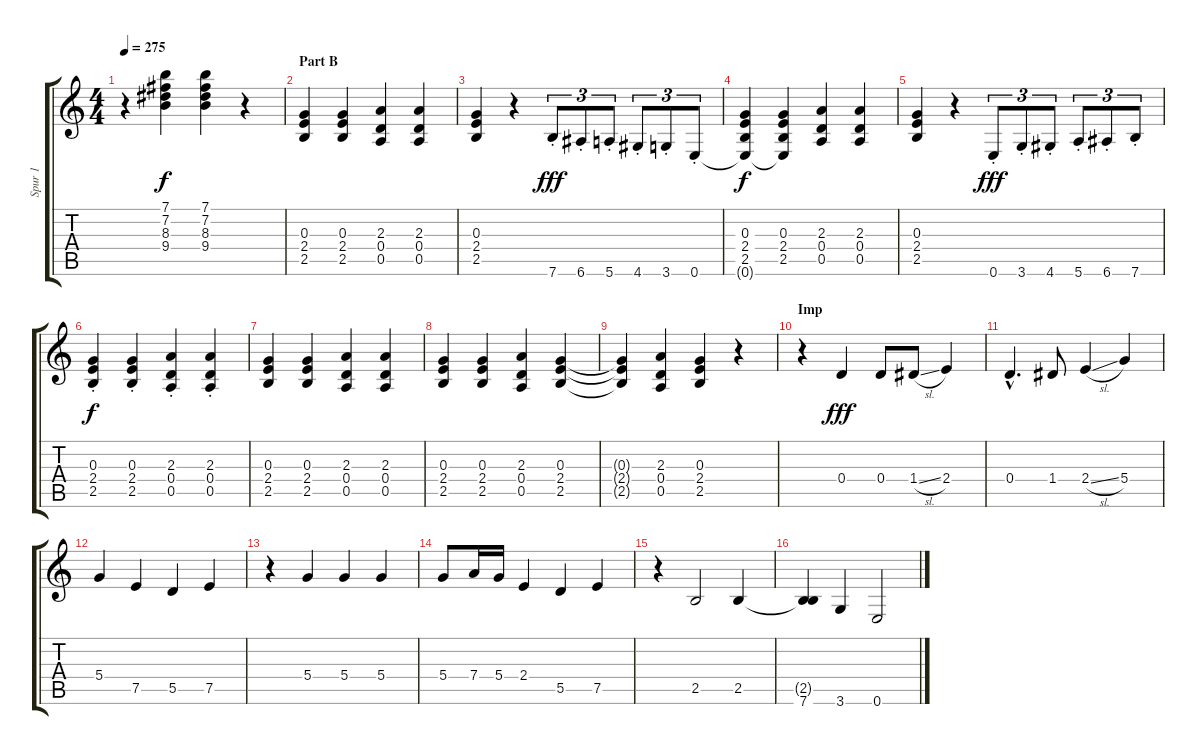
\track ("Spur 1" "Spur 1") {instrument electricguitarclean}
\staff {score tabs}
\tuning (E4 B3 G3 D3 A2 E2) {hide}
\ts (4 4)
\tempo 275
\clef g2
\ks c
r.4{dy f} (7.1 7.2 8.3 9.4).4 (7.1 7.2 8.3 9.4).4 r.4 |
\section ("" "Part B")
(0.3 2.4 2.5).4 (0.3 2.4 2.5).4 (2.3 0.4 0.5).4 (2.3 0.4 0.5).4 |
(0.3 2.4 2.5).4 r.4 7.6{st}.8{tu (3 2) dy fff} 6.6{st}.8{tu (3 2)} 5.6{st}.8{tu (3 2)} 4.6{st}.8{tu (3 2)} 3.6{st}.8{tu (3 2)} 0.6{st}.8{tu (3 2)} |
(0.3 2.4 2.5 0.6{t}).4{dy f} (0.3 2.4 2.5 0.6{t}).4 (2.3 0.4 0.5).4 (2.3 0.4 0.5).4 |
(0.3 2.4 2.5).4 r.4 0.6{st}.8{tu (3 2) dy fff} 3.6{st}.8{tu (3 2)} 4.6{st}.8{tu (3 2)} 5.6{st}.8{tu (3 2)} 6.6{st}.8{tu (3 2)} 7.6{st}.8{tu (3 2)} |
(0.3 2.4 2.5{st}).4{dy f} (0.3 2.4 2.5{st}).4 (2.3 0.4 0.5{st}).4 (2.3 0.4 0.5{st}).4 |
(0.3 2.4 2.5).4 (0.3 2.4 2.5).4 (2.3 0.4 0.5).4 (2.3 0.4 0.5).4 |
(0.3 2.4 2.5).4 (0.3 2.4 2.5).4 (2.3 0.4 0.5).4 (0.3 2.4 2.5).4 |
(0.3{t} 2.4{t} 2.5{t}).4 (2.3 0.4 0.5).4 (0.3 2.4 2.5).4 r.4 |
\section ("" "Imp")
r.4 0.4.4{dy fff volume 16 balance 11 instrument electricguitarmuted} 0.4.8 1.4{sl}.8 2.4.4 |
0.4{hac}.4{d} 1.4.8 2.4{sl}.4 5.4.4 |
5.4.4 7.5.4 5.5.4 7.5.4 |
r.4 5.4.4 5.4.4 5.4.4 |
5.4.8 7.4.16 5.4.16 2.4.4 5.5.4 7.5.4 |
r.4 2.5.2 2.5.4 |
(2.5{t} 7.6).4 3.6.4 0.6.2
